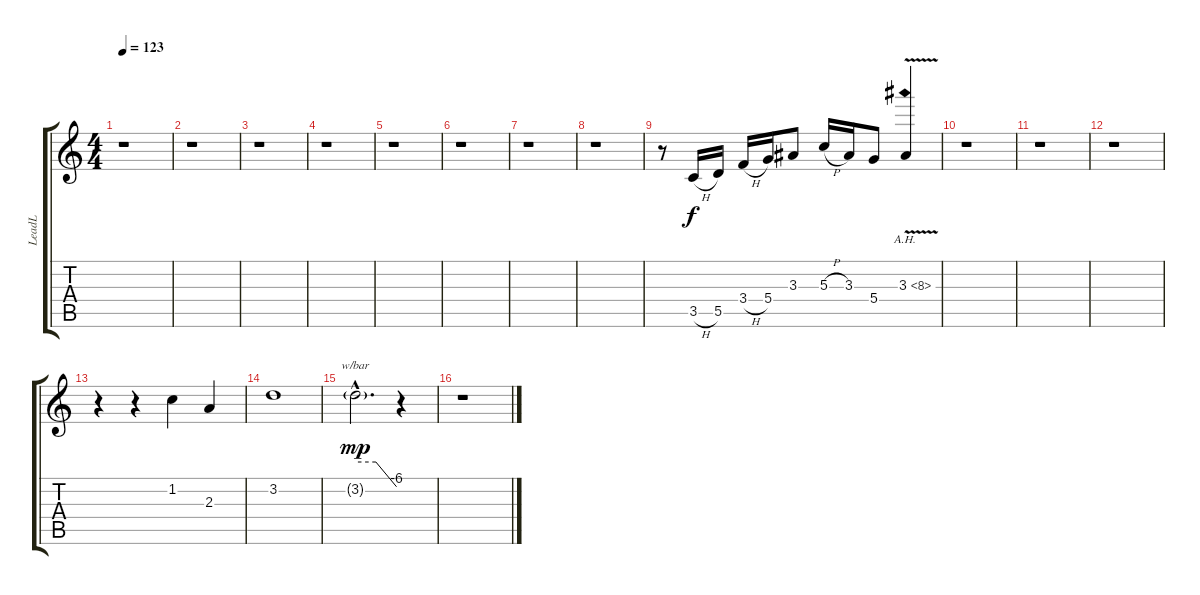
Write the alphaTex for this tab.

\track ("LeadL" "LeadL") {instrument overdrivenguitar}
\staff {score tabs}
\tuning (E4 B3 G3 D3 A2 E2) {hide}
\ts (4 4)
\tempo 123
\clef g2
\ks c
r.1{dy f} |
r.1 |
r.1 |
r.1 |
r.1 |
r.1 |
r.1 |
r.1 |
r.8 3.5{h}.16 5.5.16 3.4{h}.16 5.4.16 3.3.8 5.3{h}.16 3.3.16 5.4.8 3.3{ah 5 v}.4 |
r.1 |
r.1 |
r.1 |
r.4 r.4 1.2.4 2.3.4 |
3.2.1 |
3.2{g hac}.2{d tbe (custom default 0 0 30 0 60 -24) dy mp} r.4 |
r.1
